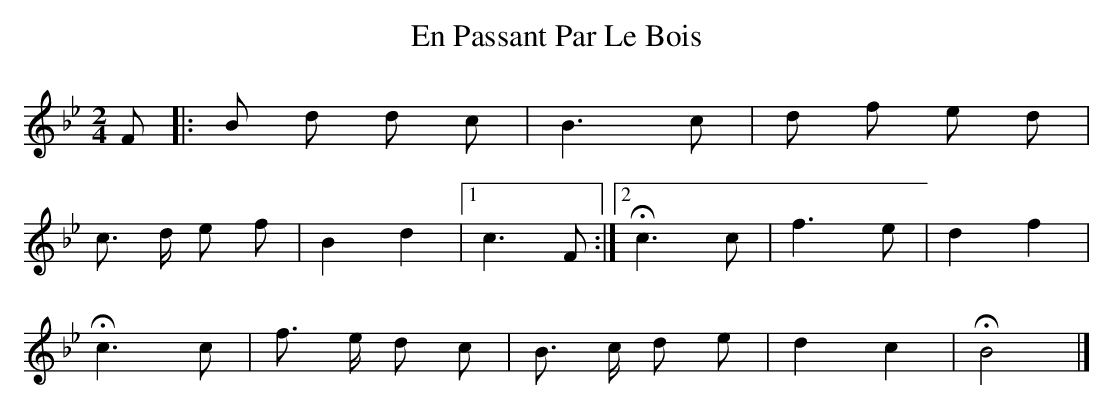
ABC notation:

X:1
T:En Passant Par Le Bois
M:2/4
L:1/8
K:Bb
F |: B d d c | B3 c | d f e d |
c > d e f | B2 d2 |1 c3 F :|2 !fermata!c3 c | f3 e | d2 f2 |
!fermata! c3 c | f > e d c | B > c d e | d2 c2 | !fermata! B4 |]
